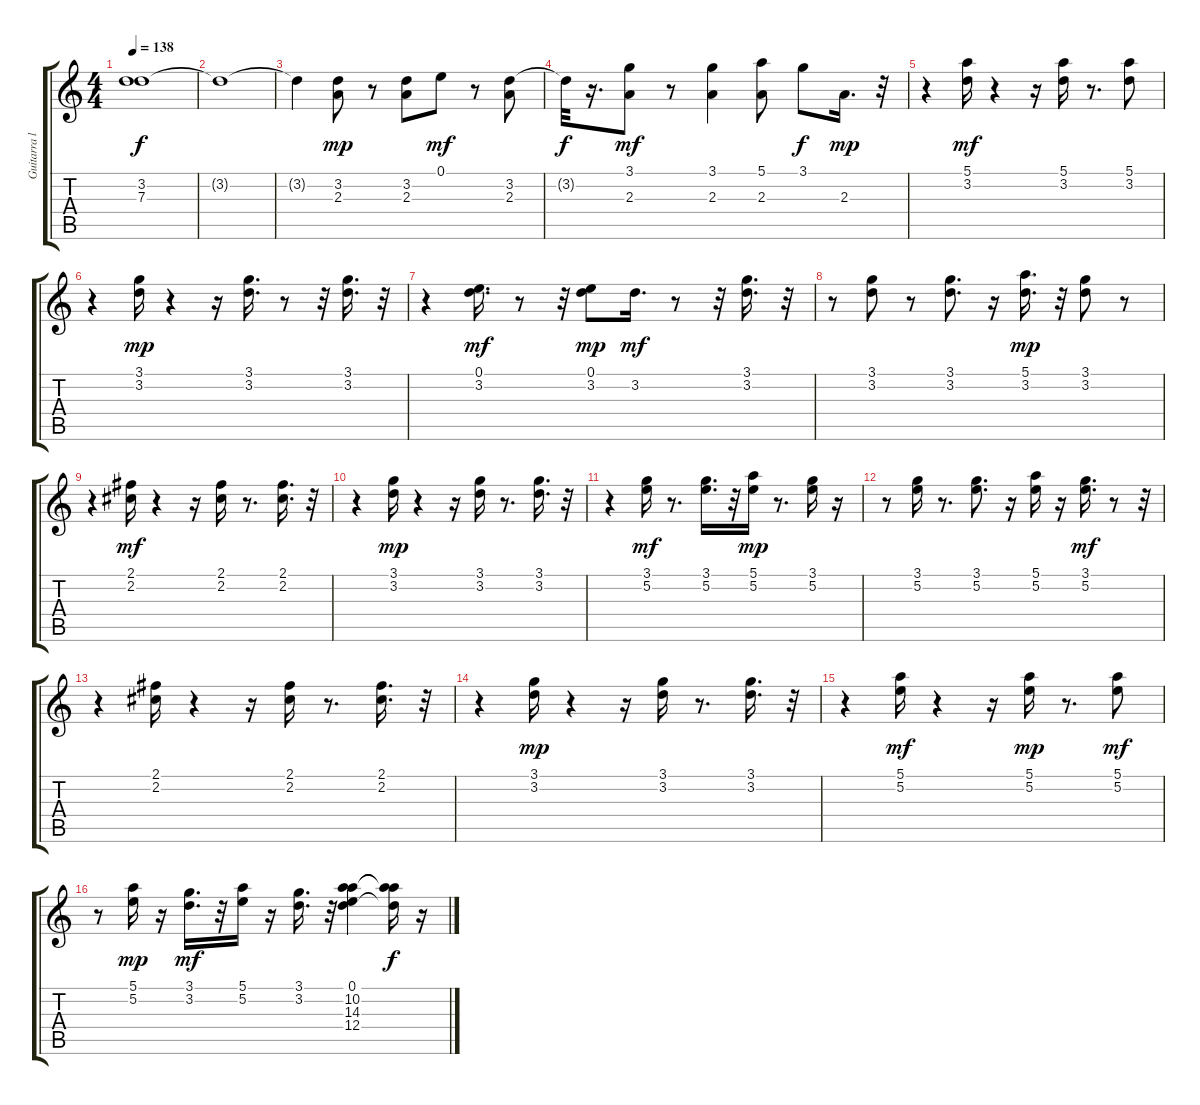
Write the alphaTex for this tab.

\track ("Guitarra lider" "Guitarra l") {instrument distortionguitar}
\staff {score tabs}
\tuning (E4 B3 G3 D3 A2 E2) {hide}
\ts (4 4)
\tempo 138
\clef g2
\ks c
(3.2{t} 7.3{t}).1{dy f} |
3.2{t}.1 |
3.2{t}.4 (3.2 2.3).8{dy mp} r.8 (3.2 2.3).8 0.1.8{dy mf} r.8 (3.2 2.3).8 |
3.2{t}.32{dy f} r.16{d} (3.1 2.3).8{dy mf} r.8 (3.1 2.3).4 (5.1 2.3).8 3.1.8{dy f} 2.3.16{d dy mp} r.32 |
r.4 (5.1 3.2).16{dy mf} r.4 r.16 (5.1 3.2).16 r.8{d} (5.1 3.2).8 |
r.4 (3.1 3.2).16{dy mp} r.4 r.16 (3.1 3.2).16{d} r.8 r.32 (3.1 3.2).16{d} r.32 |
r.4 (0.1 3.2).16{d dy mf} r.8 r.32 (0.1 3.2).8{dy mp} 3.2.16{d dy mf} r.8 r.32 (3.1 3.2).16{d} r.32 |
r.8 (3.1 3.2).8 r.8 (3.1 3.2).8{d} r.16 (5.1 3.2).16{d dy mp} r.32 (3.1 3.2).8 r.8 |
r.4 (2.1 2.2).16{dy mf} r.4 r.16 (2.1 2.2).16 r.8{d} (2.1 2.2).16{d} r.32 |
r.4 (3.1 3.2).16{dy mp} r.4 r.16 (3.1 3.2).16 r.8{d} (3.1 3.2).16{d} r.32 |
r.4 (3.1 5.2).16{dy mf} r.8{d} (3.1 5.2).16{d} r.32 (5.1 5.2).16{dy mp} r.8{d} (3.1 5.2).16 r.16 |
r.8 (3.1 5.2).16 r.8{d} (3.1 5.2).8{d} r.16 (5.1 5.2).16 r.16 (3.1 5.2).16{d dy mf} r.8 r.32 |
r.4 (2.1 2.2).16 r.4 r.16 (2.1 2.2).16 r.8{d} (2.1 2.2).16{d} r.32 |
r.4 (3.1 3.2).16{dy mp} r.4 r.16 (3.1 3.2).16 r.8{d} (3.1 3.2).16{d} r.32 |
r.4 (5.1 5.2).16{dy mf} r.4 r.16 (5.1 5.2).16{dy mp} r.8{d} (5.1 5.2).8{dy mf} |
r.8 (5.1 5.2).16{dy mp} r.16 (3.1 3.2).16{d dy mf} r.32 (5.1 5.2).16 r.16 (3.1 3.2).16{d} r.32 (0.1 10.2 14.3 12.4).4 (10.2{t} 14.3{t} 12.4{t}).16{dy f} r.16
